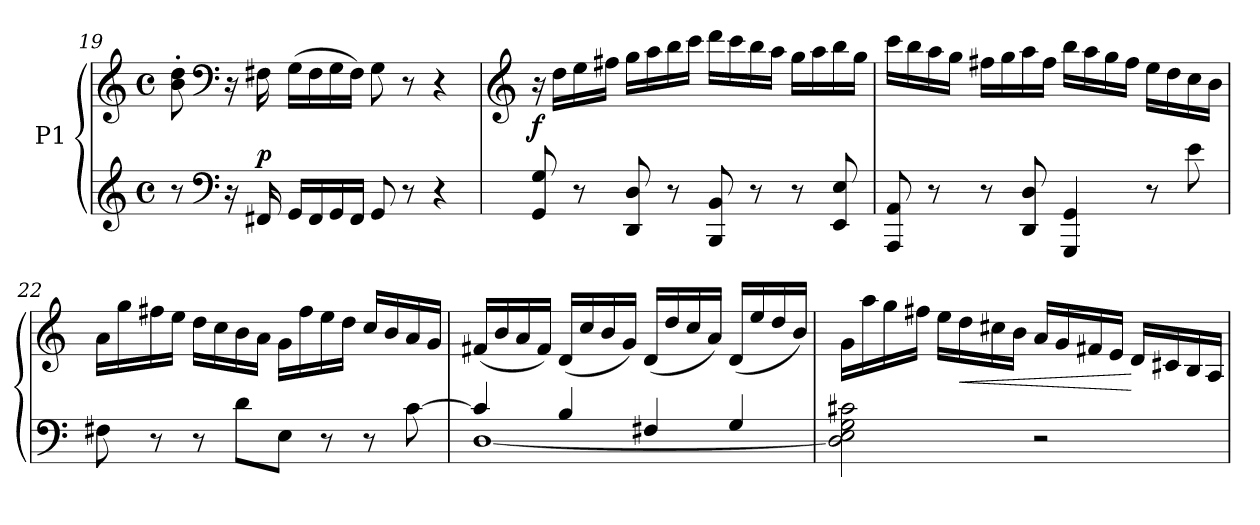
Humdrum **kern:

**kern	**kern	**dynam
*part1	*part1	*part1
*staff2	*staff1	*staff1/2
*I"P1	*	*
!!LO:LB:g=z
*clefG2	*clefG2	*
*k[]	*k[]	*
*M4/4	*M4/4	*
*met(c)	*met(c)	*
=19	=19	=19
8r	8b\' 8dd\'	.
*clefF4	*clefF4	*
16r	16r	.
!	!	!LO:DY:a=2
16FF#X/	16F#X\	p
16GG/LL	(16G\LL	.
16FF#/	16F#\	.
16GG/	16G\	.
16FF#/JJ	16F#\JJ)	.
8GG/	8G\	.
8r	8r	.
4r	4r	.
=20	=20	=20
*	*clefG2	*
!	!	!LO:DY:a=2
8GG/ 8G/	16r	f
.	16dd\LL	.
8r	16ee\	.
.	16ff#X\JJ	.
8DD/ 8D/	16gg\LL	.
.	16aa\	.
8r	16bb\	.
.	16ccc\JJ	.
8BBB/ 8BB/	16ddd\LL	.
.	16ccc\	.
8r	16bb\	.
.	16aa\JJ	.
8r	16gg\LL	.
.	16aa\	.
8EE/ 8E/	16bb\	.
.	16gg\JJ	.
=21	=21	=21
8AAA/ 8AA/	16ccc\LL	.
.	16bb\	.
8r	16aa\	.
.	16gg\JJ	.
8r	16ff#X\LL	.
.	16gg\	.
8DD/ 8D/	16aa\	.
.	16ff#\JJ	.
4GGG/ 4GG/	16bb\LL	.
.	16aa\	.
.	16gg\	.
.	16ff#\JJ	.
8r	16ee\LL	.
.	16dd\	.
8e\	16cc\	.
.	16b\JJ	.
!!LO:LB:g=z
=22	=22	=22
8F#X\	16a\LL	.
.	16gg\	.
8r	16ff#X\	.
.	16ee\JJ	.
8r	16dd\LL	.
.	16cc\	.
8d\L	16b\	.
.	16a\JJ	.
8E\J	16g\LL	.
.	16ff#\	.
8r	16ee\	.
.	16dd\JJ	.
8r	16cc/LL	.
.	16b/	.
[8c\	16a/	.
.	16g/JJ	.
=23	=23	=23
*^	*	*
4c/]	[1D	(16f#X/LL	.
.	.	16b/	.
.	.	16a/	.
.	.	16f#/JJ)	.
4B/	.	(16d/LL	.
.	.	16cc/	.
.	.	16b/	.
.	.	16g/JJ)	.
4F#X/	.	(16d/LL	.
.	.	16dd/	.
.	.	16cc/	.
.	.	16a/JJ)	.
4G/	.	(16d/LL	.
.	.	16ee/	.
.	.	16dd/	.
.	.	16b/JJ)	.
*v	*v	*	*
=24	=24	=24
2D\] 2E\ 2G\ 2c#X\	16g\LL	.
.	16aa\	.
.	16gg\	.
.	16ff#X\JJ	.
.	16ee\LL	.
!	!	!LO:HP:b
.	16dd\	<
.	16cc#X\	.
.	16b\JJ	.
2r	16a/LL	.
.	16g/	.
.	16f#X/	.
.	16e/JJ	.
.	16d/LL	[
.	16c#X/	.
.	16B/	.
.	16A/JJ	.
=	=	=
*-	*-	*-
